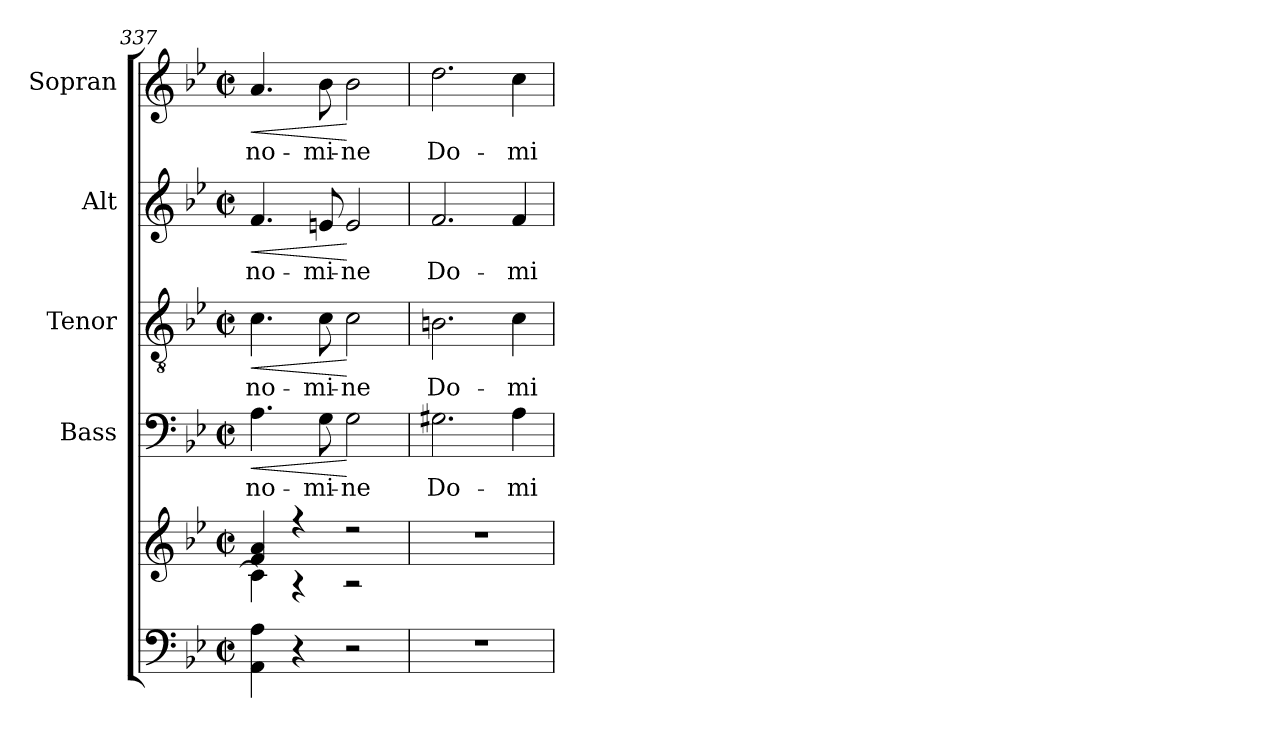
**kern	**kern	**kern	**text	**dynam	**kern	**text	**dynam	**kern	**text	**dynam	**kern	**text	**dynam
*part5	*part5	*part4	*part4	*part4	*part3	*part3	*part3	*part2	*part2	*part2	*part1	*part1	*part1
*staff6	*staff5	*staff4	*staff4	*staff4	*staff3	*staff3	*staff3	*staff2	*staff2	*staff2	*staff1	*staff1	*staff1
*	*	*I"Bass	*	*	*I"Tenor	*	*	*I"Alt	*	*	*I"Sopran	*	*
*	*	*I'B.	*	*	*I'T.	*	*	*I'A.	*	*	*I'S.	*	*
!!LO:LB:g=z
*clefF4	*clefG2	*clefF4	*	*	*clefGv2	*	*	*clefG2	*	*	*clefG2	*	*
*k[b-e-]	*k[b-e-]	*k[b-e-]	*	*	*k[b-e-]	*	*	*k[b-e-]	*	*	*k[b-e-]	*	*
*B-:	*B-:	*B-:	*	*	*B-:	*	*	*B-:	*	*	*B-:	*	*
*M2/2	*M2/2	*M2/2	*	*	*M2/2	*	*	*M2/2	*	*	*M2/2	*	*
*met(c|)	*met(c|)	*met(c|)	*	*	*met(c|)	*	*	*met(c|)	*	*	*met(c|)	*	*
=337	=337	=337	=337	=337	=337	=337	=337	=337	=337	=337	=337	=337	=337
*	*^	*	*	*	*	*	*	*	*	*	*	*	*
!	!	!	!	!LO:LY:b	!LO:HP:b	!	!LO:LY:b	!LO:HP:b	!	!LO:LY:b	!LO:HP:b	!	!LO:LY:b	!LO:HP:b
4AA\ 4A\	4f/ 4a/	4c\]	4.A\	no-	<	4.c\	no-	<	4.f/	no-	<	4.a/	no-	<
4r	4r	4r	.	.	.	.	.	.	.	.	.	.	.	.
!	!	!	!	!LO:LY:b	!	!	!LO:LY:b	!	!	!LO:LY:b	!	!	!LO:LY:b	!
.	.	.	8G\	-mi-	.	8c\	-mi-	.	8en/	-mi-	.	8b-\	-mi-	.
!	!	!	!	!LO:LY:b	!	!	!LO:LY:b	!	!	!LO:LY:b	!	!	!LO:LY:b	!
2r	2r	2r	2G\	-ne	[	2c\	-ne	[	2e/	-ne	[	2b-\	-ne	[
=338	=338	=338	=338	=338	=338	=338	=338	=338	=338	=338	=338	=338	=338	=338
!	!	!	!	!LO:LY:b	!	!	!LO:LY:b	!	!	!LO:LY:b	!	!	!LO:LY:b	!
*	*v	*v	*	*	*	*	*	*	*	*	*	*	*	*
1r	1r	2.G#X\	Do-	.	2.Bn\	Do-	.	2.f/	Do-	.	2.dd\	Do-	.
!	!	!	!LO:LY:b	!	!	!LO:LY:b	!	!	!LO:LY:b	!	!	!LO:LY:b	!
.	.	4A\	-mi-	.	4c\	-mi-	.	4f/	-mi-	.	4cc\	-mi-	.
=	=	=	=	=	=	=	=	=	=	=	=	=	=
*-	*-	*-	*-	*-	*-	*-	*-	*-	*-	*-	*-	*-	*-
